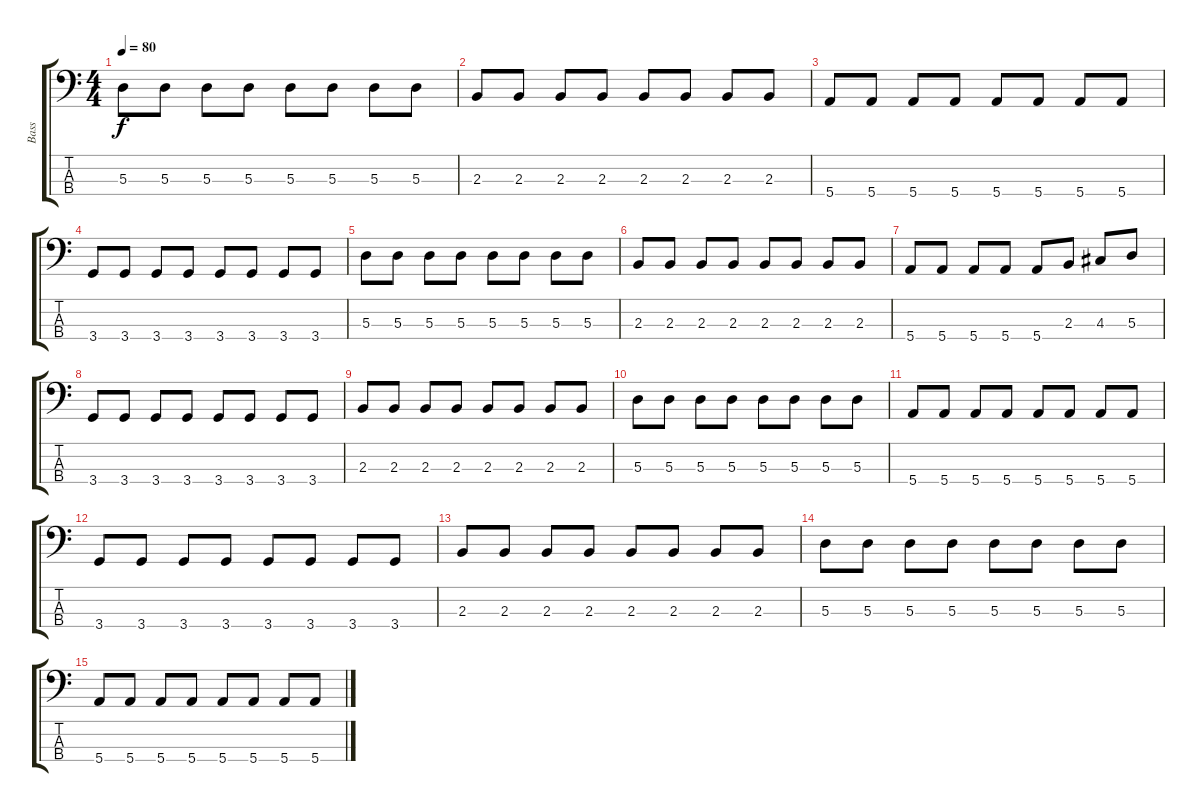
\track ("Bass" "Bass") {instrument electricbassfinger}
\staff {score tabs}
\tuning (G2 D2 A1 E1) {hide}
\ts (4 4)
\tempo 80
\clef f4
\ks c
5.3.8{dy f} 5.3.8 5.3.8 5.3.8 5.3.8 5.3.8 5.3.8 5.3.8 |
2.3.8 2.3.8 2.3.8 2.3.8 2.3.8 2.3.8 2.3.8 2.3.8 |
5.4.8 5.4.8 5.4.8 5.4.8 5.4.8 5.4.8 5.4.8 5.4.8 |
3.4.8 3.4.8 3.4.8 3.4.8 3.4.8 3.4.8 3.4.8 3.4.8 |
5.3.8 5.3.8 5.3.8 5.3.8 5.3.8 5.3.8 5.3.8 5.3.8 |
2.3.8 2.3.8 2.3.8 2.3.8 2.3.8 2.3.8 2.3.8 2.3.8 |
5.4.8 5.4.8 5.4.8 5.4.8 5.4.8 2.3.8 4.3.8 5.3.8 |
3.4.8 3.4.8 3.4.8 3.4.8 3.4.8 3.4.8 3.4.8 3.4.8 |
2.3.8 2.3.8 2.3.8 2.3.8 2.3.8 2.3.8 2.3.8 2.3.8 |
5.3.8 5.3.8 5.3.8 5.3.8 5.3.8 5.3.8 5.3.8 5.3.8 |
5.4.8 5.4.8 5.4.8 5.4.8 5.4.8 5.4.8 5.4.8 5.4.8 |
3.4.8 3.4.8 3.4.8 3.4.8 3.4.8 3.4.8 3.4.8 3.4.8 |
2.3.8 2.3.8 2.3.8 2.3.8 2.3.8 2.3.8 2.3.8 2.3.8 |
5.3.8 5.3.8 5.3.8 5.3.8 5.3.8 5.3.8 5.3.8 5.3.8 |
5.4.8 5.4.8 5.4.8 5.4.8 5.4.8 5.4.8 5.4.8 5.4.8
